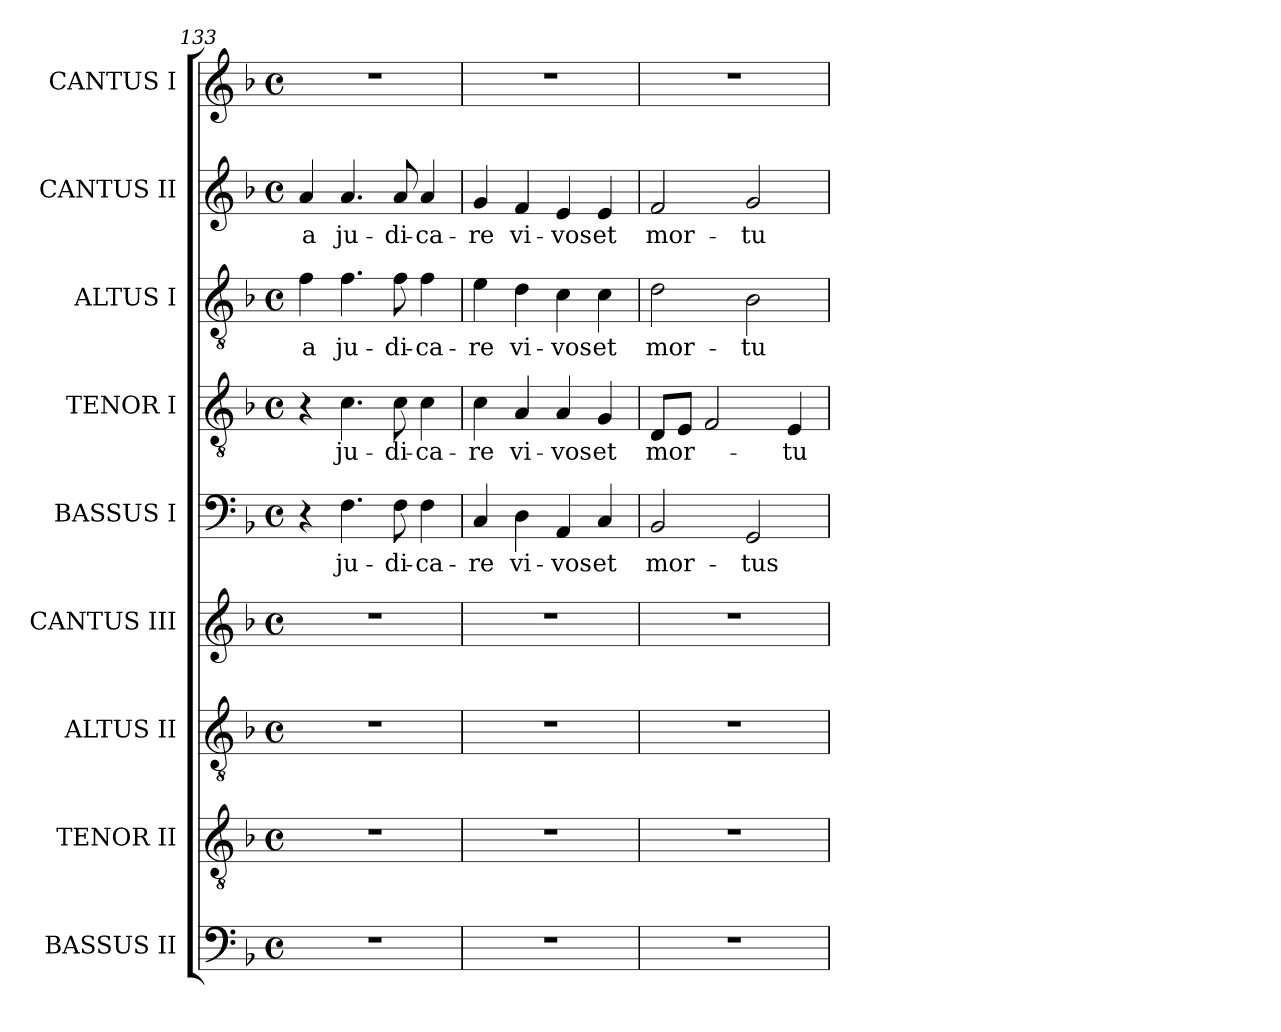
**kern	**kern	**kern	**kern	**kern	**text	**kern	**text	**kern	**text	**kern	**text	**kern
*part9	*part8	*part7	*part6	*part5	*part5	*part4	*part4	*part3	*part3	*part2	*part2	*part1
*staff9	*staff8	*staff7	*staff6	*staff5	*staff5	*staff4	*staff4	*staff3	*staff3	*staff2	*staff2	*staff1
*I"BASSUS II	*I"TENOR II	*I"ALTUS II	*I"CANTUS III	*I"BASSUS I	*	*I"TENOR I	*	*I"ALTUS I	*	*I"CANTUS II	*	*I"CANTUS I
*I'B. II	*I'T. II	*I'A. II	*I'C. III	*I'B. I	*	*I'T. I	*	*I'A. I	*	*I'C. II	*	*I'C. I
!!LO:PB:g=z
*clefF4	*clefGv2	*clefGv2	*clefG2	*clefF4	*	*clefGv2	*	*clefGv2	*	*clefG2	*	*clefG2
*	*ITrd7c12	*ITrd7c12	*	*	*	*ITrd7c12	*	*ITrd7c12	*	*	*	*
*k[b-]	*k[b-]	*k[b-]	*k[b-]	*k[b-]	*	*k[b-]	*	*k[b-]	*	*k[b-]	*	*k[b-]
*F:	*F:	*F:	*F:	*F:	*	*F:	*	*F:	*	*F:	*	*F:
*M4/4	*M4/4	*M4/4	*M4/4	*M4/4	*	*M4/4	*	*M4/4	*	*M4/4	*	*M4/4
*met(c)	*met(c)	*met(c)	*met(c)	*met(c)	*	*met(c)	*	*met(c)	*	*met(c)	*	*met(c)
=133	=133	=133	=133	=133	=133	=133	=133	=133	=133	=133	=133	=133
!	!	!	!	!	!	!	!	!	!LO:LY:b:color=#000000	!	!	!
!	!	!	!	!	!	!	!	!	!	!	!LO:LY:b:color=#000000	!
1r	1r	1r	1r	4r	.	4r	.	4Fi\	-a	4ai/	-a	1r
!	!	!	!	!	!LO:LY:b:color=#000000	!	!	!	!	!	!	!
!	!	!	!	!	!	!	!LO:LY:b:color=#000000	!	!	!	!	!
!	!	!	!	!	!	!	!	!	!LO:LY:b:color=#000000	!	!	!
!	!	!	!	!	!	!	!	!	!	!	!LO:LY:b:color=#000000	!
.	.	.	.	4.Fi\	ju-	4.Ci\	ju-	4.Fi\	ju-	4.ai/	ju-	.
!	!	!	!	!	!LO:LY:b:color=#000000	!	!	!	!	!	!	!
!	!	!	!	!	!	!	!LO:LY:b:color=#000000	!	!	!	!	!
!	!	!	!	!	!	!	!	!	!LO:LY:b:color=#000000	!	!	!
!	!	!	!	!	!	!	!	!	!	!	!LO:LY:b:color=#000000	!
.	.	.	.	8Fi\	-di-	8Ci\	-di-	8Fi\	-di-	8ai/	-di-	.
!	!	!	!	!	!LO:LY:b:color=#000000	!	!	!	!	!	!	!
!	!	!	!	!	!	!	!LO:LY:b:color=#000000	!	!	!	!	!
!	!	!	!	!	!	!	!	!	!LO:LY:b:color=#000000	!	!	!
!	!	!	!	!	!	!	!	!	!	!	!LO:LY:b:color=#000000	!
.	.	.	.	4Fi\	-ca-	4Ci\	-ca-	4Fi\	-ca-	4ai/	-ca-	.
=134	=134	=134	=134	=134	=134	=134	=134	=134	=134	=134	=134	=134
!	!	!	!	!	!LO:LY:b:color=#000000	!	!	!	!	!	!	!
!	!	!	!	!	!	!	!LO:LY:b:color=#000000	!	!	!	!	!
!	!	!	!	!	!	!	!	!	!LO:LY:b:color=#000000	!	!	!
!	!	!	!	!	!	!	!	!	!	!	!LO:LY:b:color=#000000	!
1r	1r	1r	1r	4Ci/	-re	4Ci\	-re	4Ei\	-re	4gi/	-re	1r
!	!	!	!	!	!LO:LY:b:color=#000000	!	!	!	!	!	!	!
!	!	!	!	!	!	!	!LO:LY:b:color=#000000	!	!	!	!	!
!	!	!	!	!	!	!	!	!	!LO:LY:b:color=#000000	!	!	!
!	!	!	!	!	!	!	!	!	!	!	!LO:LY:b:color=#000000	!
.	.	.	.	4Di\	vi-	4AAi/	vi-	4Di\	vi-	4fi/	vi-	.
!	!	!	!	!	!LO:LY:b:color=#000000	!	!	!	!	!	!	!
!	!	!	!	!	!	!	!LO:LY:b:color=#000000	!	!	!	!	!
!	!	!	!	!	!	!	!	!	!LO:LY:b:color=#000000	!	!	!
!	!	!	!	!	!	!	!	!	!	!	!LO:LY:b:color=#000000	!
.	.	.	.	4AAi/	-vos	4AAi/	-vos	4Ci\	-vos	4ei/	-vos	.
!	!	!	!	!	!LO:LY:b:color=#000000	!	!	!	!	!	!	!
!	!	!	!	!	!	!	!LO:LY:b:color=#000000	!	!	!	!	!
!	!	!	!	!	!	!	!	!	!LO:LY:b:color=#000000	!	!	!
!	!	!	!	!	!	!	!	!	!	!	!LO:LY:b:color=#000000	!
.	.	.	.	4Ci/	et	4GGi/	et	4Ci\	et	4ei/	et	.
=135	=135	=135	=135	=135	=135	=135	=135	=135	=135	=135	=135	=135
!	!	!	!	!	!LO:LY:b:color=#000000	!	!	!	!	!	!	!
!	!	!	!	!	!	!	!LO:LY:b:color=#000000	!	!	!	!	!
!	!	!	!	!	!	!	!	!	!LO:LY:b:color=#000000	!	!	!
!	!	!	!	!	!	!	!	!	!	!	!LO:LY:b:color=#000000	!
1r	1r	1r	1r	2BB-i/	mor-	8DDi/L	mor-	2Di\	mor-	2fi/	mor-	1r
.	.	.	.	.	.	8EEi/J	.	.	.	.	.	.
.	.	.	.	.	.	2FFi/	.	.	.	.	.	.
!	!	!	!	!	!LO:LY:b:color=#000000	!	!	!	!	!	!	!
!	!	!	!	!	!	!	!	!	!LO:LY:b:color=#000000	!	!	!
!	!	!	!	!	!	!	!	!	!	!	!LO:LY:b:color=#000000	!
.	.	.	.	2GGi/	-tus-	.	.	2BB-i\	-tu-	2gi/	-tu-	.
!	!	!	!	!	!	!	!LO:LY:b:color=#000000	!	!	!	!	!
.	.	.	.	.	.	4EEi/	-tu-	.	.	.	.	.
=	=	=	=	=	=	=	=	=	=	=	=	=
*-	*-	*-	*-	*-	*-	*-	*-	*-	*-	*-	*-	*-
